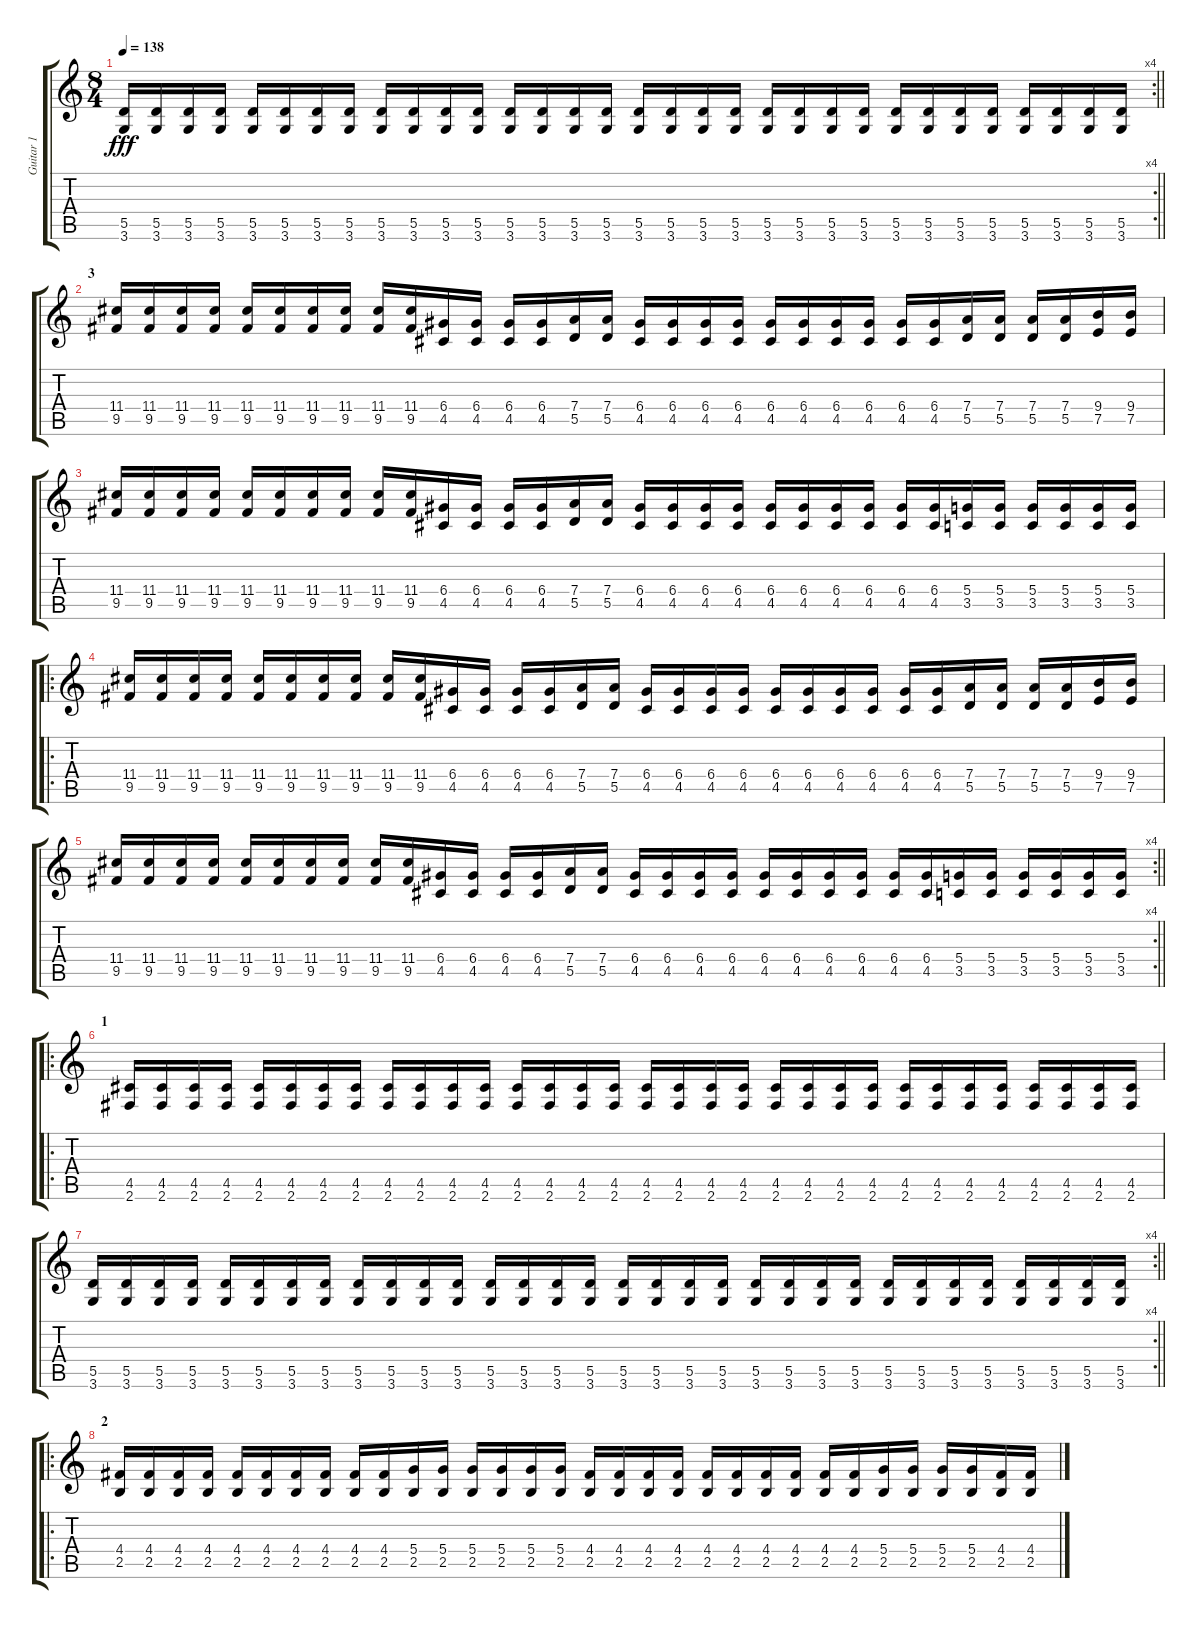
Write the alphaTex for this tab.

\track ("Guitar 1" "Guitar 1") {instrument distortionguitar}
\staff {score tabs}
\tuning (E4 B3 G3 D3 A2 E2) {hide}
\rc 4
\ts (8 4)
\tempo 138
\clef g2
\barLineRight lightlight
\ks c
(5.5 3.6).16{dy fff} (5.5 3.6).16 (5.5 3.6).16 (5.5 3.6).16 (5.5 3.6).16 (5.5 3.6).16 (5.5 3.6).16 (5.5 3.6).16 (5.5 3.6).16 (5.5 3.6).16 (5.5 3.6).16 (5.5 3.6).16 (5.5 3.6).16 (5.5 3.6).16 (5.5 3.6).16 (5.5 3.6).16 (5.5 3.6).16 (5.5 3.6).16 (5.5 3.6).16 (5.5 3.6).16 (5.5 3.6).16 (5.5 3.6).16 (5.5 3.6).16 (5.5 3.6).16 (5.5 3.6).16 (5.5 3.6).16 (5.5 3.6).16 (5.5 3.6).16 (5.5 3.6).16 (5.5 3.6).16 (5.5 3.6).16 (5.5 3.6).16 |
\section ("" "3")
(11.4 9.5).16 (11.4 9.5).16 (11.4 9.5).16 (11.4 9.5).16 (11.4 9.5).16 (11.4 9.5).16 (11.4 9.5).16 (11.4 9.5).16 (11.4 9.5).16 (11.4 9.5).16 (6.4 4.5).16 (6.4 4.5).16 (6.4 4.5).16 (6.4 4.5).16 (7.4 5.5).16 (7.4 5.5).16 (6.4 4.5).16 (6.4 4.5).16 (6.4 4.5).16 (6.4 4.5).16 (6.4 4.5).16 (6.4 4.5).16 (6.4 4.5).16 (6.4 4.5).16 (6.4 4.5).16 (6.4 4.5).16 (7.4 5.5).16 (7.4 5.5).16 (7.4 5.5).16 (7.4 5.5).16 (9.4 7.5).16 (9.4 7.5).16 |
(11.4 9.5).16 (11.4 9.5).16 (11.4 9.5).16 (11.4 9.5).16 (11.4 9.5).16 (11.4 9.5).16 (11.4 9.5).16 (11.4 9.5).16 (11.4 9.5).16 (11.4 9.5).16 (6.4 4.5).16 (6.4 4.5).16 (6.4 4.5).16 (6.4 4.5).16 (7.4 5.5).16 (7.4 5.5).16 (6.4 4.5).16 (6.4 4.5).16 (6.4 4.5).16 (6.4 4.5).16 (6.4 4.5).16 (6.4 4.5).16 (6.4 4.5).16 (6.4 4.5).16 (6.4 4.5).16 (6.4 4.5).16 (5.4 3.5).16 (5.4 3.5).16 (5.4 3.5).16 (5.4 3.5).16 (5.4 3.5).16 (5.4 3.5).16 |
\ro
(11.4 9.5).16 (11.4 9.5).16 (11.4 9.5).16 (11.4 9.5).16 (11.4 9.5).16 (11.4 9.5).16 (11.4 9.5).16 (11.4 9.5).16 (11.4 9.5).16 (11.4 9.5).16 (6.4 4.5).16 (6.4 4.5).16 (6.4 4.5).16 (6.4 4.5).16 (7.4 5.5).16 (7.4 5.5).16 (6.4 4.5).16 (6.4 4.5).16 (6.4 4.5).16 (6.4 4.5).16 (6.4 4.5).16 (6.4 4.5).16 (6.4 4.5).16 (6.4 4.5).16 (6.4 4.5).16 (6.4 4.5).16 (7.4 5.5).16 (7.4 5.5).16 (7.4 5.5).16 (7.4 5.5).16 (9.4 7.5).16 (9.4 7.5).16 |
\rc 4
\barLineRight lightlight
(11.4 9.5).16 (11.4 9.5).16 (11.4 9.5).16 (11.4 9.5).16 (11.4 9.5).16 (11.4 9.5).16 (11.4 9.5).16 (11.4 9.5).16 (11.4 9.5).16 (11.4 9.5).16 (6.4 4.5).16 (6.4 4.5).16 (6.4 4.5).16 (6.4 4.5).16 (7.4 5.5).16 (7.4 5.5).16 (6.4 4.5).16 (6.4 4.5).16 (6.4 4.5).16 (6.4 4.5).16 (6.4 4.5).16 (6.4 4.5).16 (6.4 4.5).16 (6.4 4.5).16 (6.4 4.5).16 (6.4 4.5).16 (5.4 3.5).16 (5.4 3.5).16 (5.4 3.5).16 (5.4 3.5).16 (5.4 3.5).16 (5.4 3.5).16 |
\ro
\section ("" "1")
(4.5 2.6).16 (4.5 2.6).16 (4.5 2.6).16 (4.5 2.6).16 (4.5 2.6).16 (4.5 2.6).16 (4.5 2.6).16 (4.5 2.6).16 (4.5 2.6).16 (4.5 2.6).16 (4.5 2.6).16 (4.5 2.6).16 (4.5 2.6).16 (4.5 2.6).16 (4.5 2.6).16 (4.5 2.6).16 (4.5 2.6).16 (4.5 2.6).16 (4.5 2.6).16 (4.5 2.6).16 (4.5 2.6).16 (4.5 2.6).16 (4.5 2.6).16 (4.5 2.6).16 (4.5 2.6).16 (4.5 2.6).16 (4.5 2.6).16 (4.5 2.6).16 (4.5 2.6).16 (4.5 2.6).16 (4.5 2.6).16 (4.5 2.6).16 |
\rc 4
\barLineRight lightlight
(5.5 3.6).16 (5.5 3.6).16 (5.5 3.6).16 (5.5 3.6).16 (5.5 3.6).16 (5.5 3.6).16 (5.5 3.6).16 (5.5 3.6).16 (5.5 3.6).16 (5.5 3.6).16 (5.5 3.6).16 (5.5 3.6).16 (5.5 3.6).16 (5.5 3.6).16 (5.5 3.6).16 (5.5 3.6).16 (5.5 3.6).16 (5.5 3.6).16 (5.5 3.6).16 (5.5 3.6).16 (5.5 3.6).16 (5.5 3.6).16 (5.5 3.6).16 (5.5 3.6).16 (5.5 3.6).16 (5.5 3.6).16 (5.5 3.6).16 (5.5 3.6).16 (5.5 3.6).16 (5.5 3.6).16 (5.5 3.6).16 (5.5 3.6).16 |
\ro
\section ("" "2")
(4.4 2.5).16 (4.4 2.5).16 (4.4 2.5).16 (4.4 2.5).16 (4.4 2.5).16 (4.4 2.5).16 (4.4 2.5).16 (4.4 2.5).16 (4.4 2.5).16 (4.4 2.5).16 (5.4 2.5).16 (5.4 2.5).16 (5.4 2.5).16 (5.4 2.5).16 (5.4 2.5).16 (5.4 2.5).16 (4.4 2.5).16 (4.4 2.5).16 (4.4 2.5).16 (4.4 2.5).16 (4.4 2.5).16 (4.4 2.5).16 (4.4 2.5).16 (4.4 2.5).16 (4.4 2.5).16 (4.4 2.5).16 (5.4 2.5).16 (5.4 2.5).16 (5.4 2.5).16 (5.4 2.5).16 (4.4 2.5).16 (4.4 2.5).16
